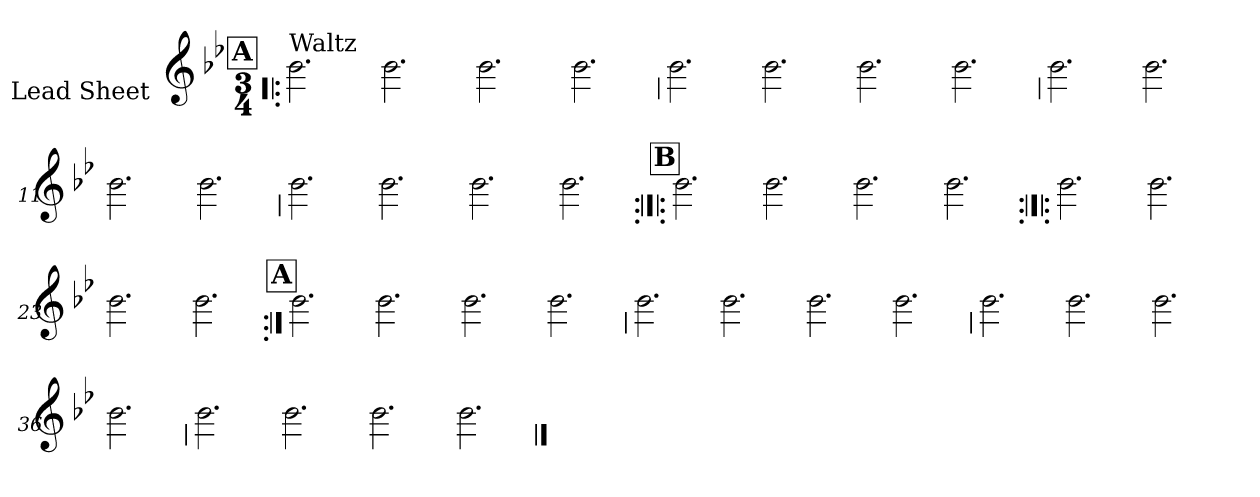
**kern
*part1
*staff1
*I"Lead Sheet
*stria0
*clefG2
*k[b-e-]
*g:
*M3/4
!!LO:REH:place=s1:a:t=A
=1!|:
!LO:TX:a:t=Waltz
2.b-
=2-
2.b-
=3-
2.b-
=4-
2.b-
!!LO:LB:g=z
=5
2.b-
=6-
2.b-
=7-
2.b-
=8-
2.b-
!!LO:LB:g=z
=9
2.b-
=10-
2.b-
=11-
2.b-
=12-
2.b-
!!LO:LB:g=z
=13
2.b-
=14-
2.b-
=15-
2.b-
=16-
2.b-
!!LO:LB:g=z
!!LO:REH:place=s1:a:t=B
=17:|!|:
2.b-
=18-
2.b-
=19-
2.b-
=20-
2.b-
!!LO:LB:g=z
=21:|!|:
2.b-
=22-
2.b-
=23-
2.b-
=24-
2.b-
!!LO:LB:g=z
!!LO:REH:place=s1:a:t=A
=25:|!
2.b-
=26-
2.b-
=27-
2.b-
=28-
2.b-
!!LO:LB:g=z
=29
2.b-
=30-
2.b-
=31-
2.b-
=32-
2.b-
!!LO:LB:g=z
=33
2.b-
=34-
2.b-
=35-
2.b-
=36-
2.b-
!!LO:LB:g=z
=37
2.b-
=38-
2.b-
=39-
2.b-
=40-
2.b-
==
*-
